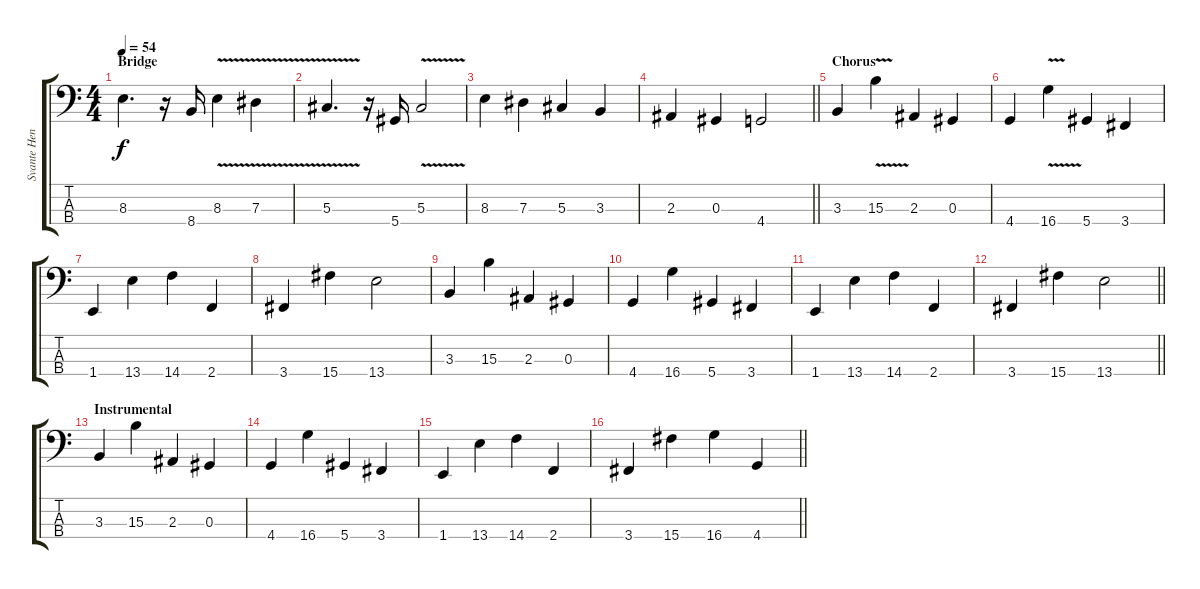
\track ("Svante Henrysson" "Svante Hen") {instrument electricbassfinger}
\staff {score tabs}
\tuning (Gb2 Db2 Ab1 Eb1) {hide}
\ts (4 4)
\section ("" "Bridge")
\tempo 54
\clef f4
\ks c
8.3.4{d dy f} r.16 8.4.16 8.3{v}.4 7.3{v}.4 |
5.3{v}.4{d} r.16 5.4.16 5.3{v}.2 |
8.3.4 7.3.4 5.3.4 3.3.4 |
\barLineRight lightlight
2.3.4 0.3.4 4.4.2 |
\section ("" "Chorus")
3.3.4 15.3{v}.4 2.3.4 0.3.4 |
4.4.4 16.4{v}.4 5.4.4 3.4.4 |
1.4.4 13.4.4 14.4.4 2.4.4 |
3.4.4 15.4.4 13.4.2 |
3.3.4 15.3.4 2.3.4 0.3.4 |
4.4.4 16.4.4 5.4.4 3.4.4 |
1.4.4 13.4.4 14.4.4 2.4.4 |
\barLineRight lightlight
3.4.4 15.4.4 13.4.2 |
\section ("" "Instrumental")
3.3.4 15.3.4 2.3.4 0.3.4 |
4.4.4 16.4.4 5.4.4 3.4.4 |
1.4.4 13.4.4 14.4.4 2.4.4 |
\barLineRight lightlight
3.4.4 15.4.4 16.4.4 4.4.4
